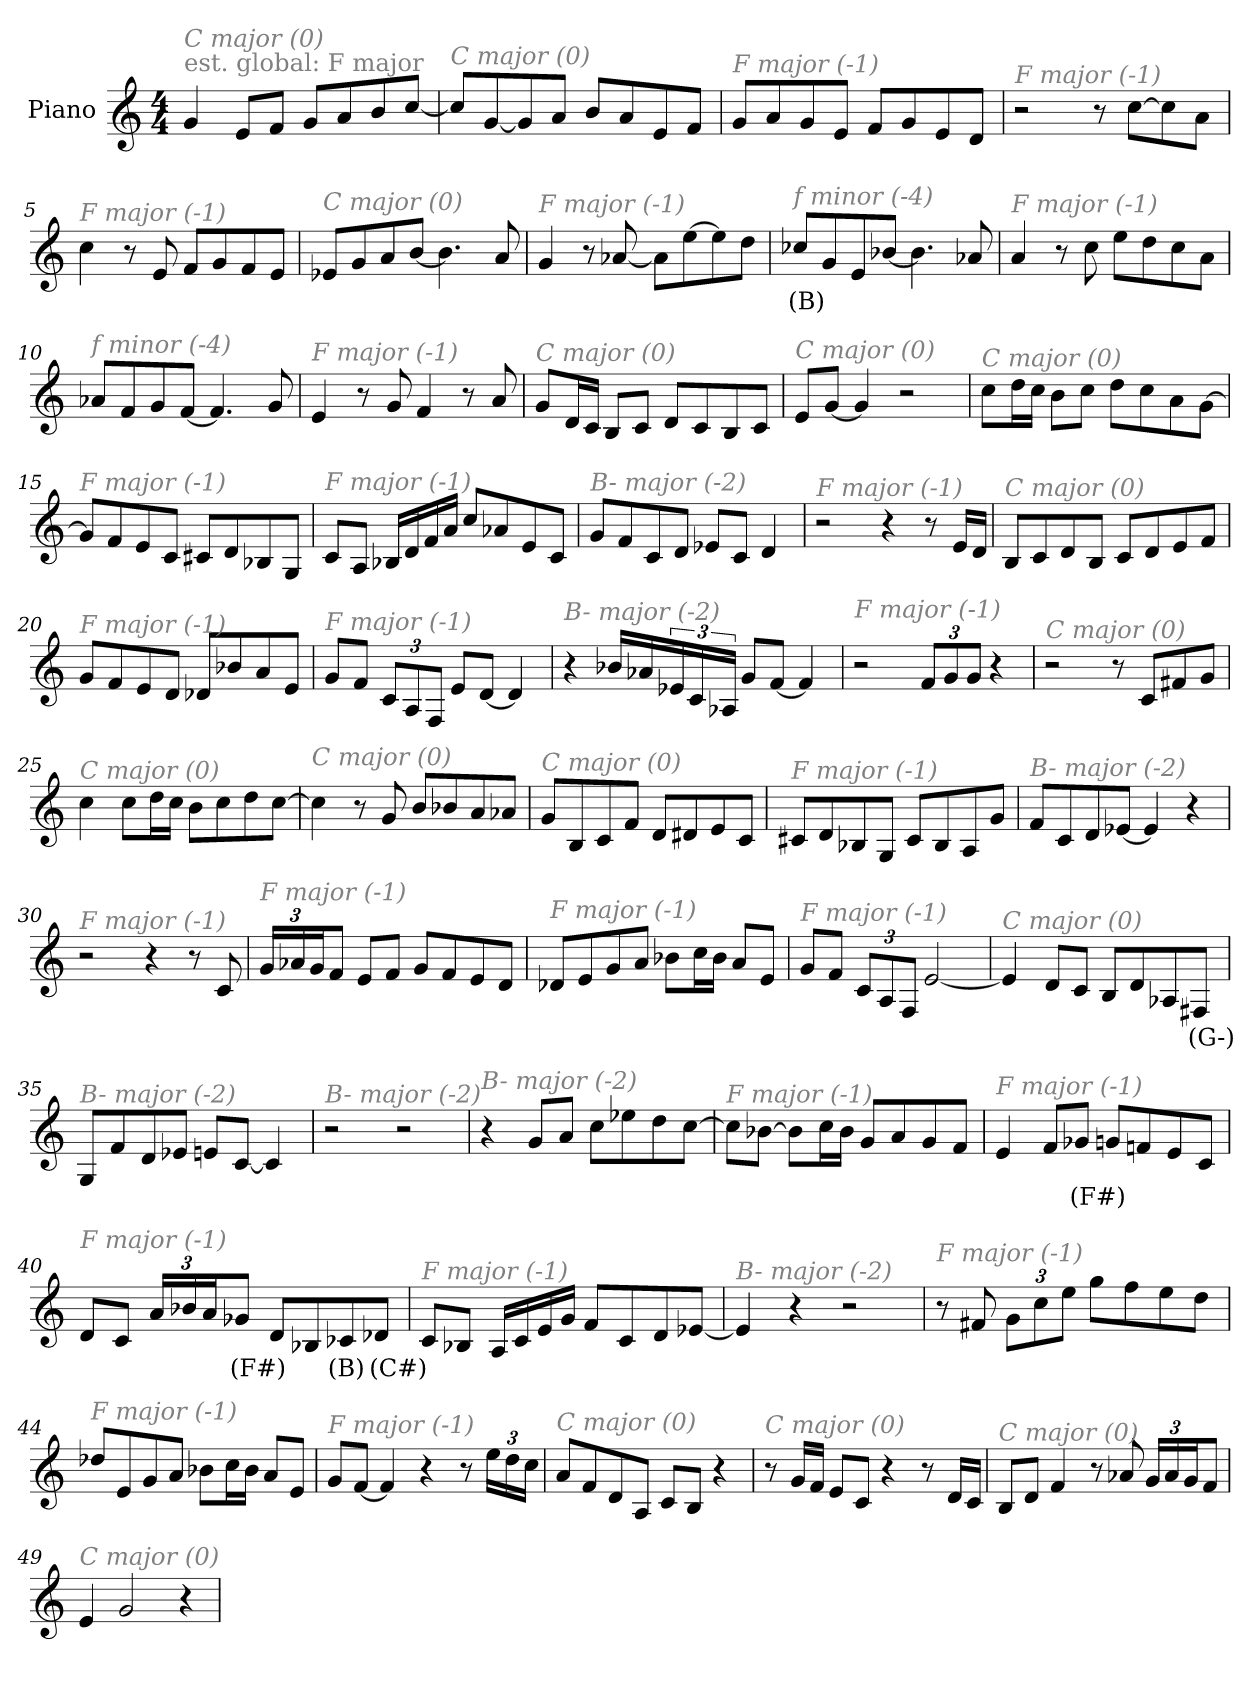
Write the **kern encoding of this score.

**kern	**text
*part1	*part1
*staff1	*staff1
*I"Piano	*
*I'Pno	*
*clefG2	*
*k[]	*
*M4/4	*
*MM200	*
=1	=1
!LO:TX:a:color=#808080:t=est. global&colon; F major	!
!LO:TX:i:color=#808080:t=C major (0)	!
4g/	.
8e/L	.
8f/J	.
8g/L	.
8a/	.
8b/	.
[8cc/J	.
=2	=2
!LO:TX:i:color=#808080:t=C major (0)	!
8cc/L]	.
[8g/	.
8g/]	.
8a/J	.
8b/L	.
8a/	.
8e/	.
8f/J	.
=3	=3
!LO:TX:i:color=#808080:t=F major (-1)	!
8g/L	.
8a/	.
8g/	.
8e/J	.
8f/L	.
8g/	.
8e/	.
8d/J	.
=4	=4
!LO:TX:i:color=#808080:t=F major (-1)	!
2r	.
8r	.
[8cc\L	.
8cc\]	.
8a\J	.
!!LO:LB:g=z
=5	=5
!LO:TX:i:color=#808080:t=F major (-1)	!
4cc\	.
8r	.
8e/	.
8f/L	.
8g/	.
8f/	.
8e/J	.
=6	=6
!LO:TX:i:color=#808080:t=C major (0)	!
8e-X/L	.
8g/	.
8a/	.
[8b/J	.
4.b\]	.
8a/	.
=7	=7
!LO:TX:i:color=#808080:t=F major (-1)	!
4g/	.
8r	.
[8a-X/	.
8a-\L]	.
[8ee\	.
8ee\]	.
8dd\J	.
=8	=8
!LO:TX:i:color=#808080:t=f minor (-4)	!
8cc-Xi/L	(B)
8g/	.
8e/	.
[8b-X/J	.
4.b-\]	.
8a-X/	.
=9	=9
!LO:TX:i:color=#808080:t=F major (-1)	!
4a/	.
8r	.
8cc\	.
8ee\L	.
8dd\	.
8cc\	.
8a\J	.
!!LO:LB:g=z
=10	=10
!LO:TX:i:color=#808080:t=f minor (-4)	!
8a-X/L	.
8f/	.
8g/	.
[8f/J	.
4.f/]	.
8g/	.
=11	=11
!LO:TX:i:color=#808080:t=F major (-1)	!
4e/	.
8r	.
8g/	.
4f/	.
8r	.
8a/	.
=12	=12
!LO:TX:i:color=#808080:t=C major (0)	!
8g/L	.
16d/L	.
16c/JJ	.
8B/L	.
8c/J	.
8d/L	.
8c/	.
8B/	.
8c/J	.
=13	=13
!LO:TX:i:color=#808080:t=C major (0)	!
8e/L	.
[8g/J	.
4g/]	.
2r	.
!!LO:LB:g=z
=14	=14
!LO:TX:i:color=#808080:t=C major (0)	!
8cc\L	.
16dd\L	.
16cc\JJ	.
8b\L	.
8cc\J	.
8dd\L	.
8cc\	.
8a\	.
[8g\J	.
=15	=15
!LO:TX:i:color=#808080:t=F major (-1)	!
8g/L]	.
8f/	.
8e/	.
8c/J	.
8c#X/L	.
8d/	.
8B-X/	.
8G/J	.
=16	=16
!LO:TX:i:color=#808080:t=F major (-1)	!
8c/L	.
8A/J	.
16B-X/LL	.
16d/	.
16f/	.
16a/JJ	.
8cc/L	.
8a-X/	.
8e/	.
8c/J	.
=17	=17
!LO:TX:i:color=#808080:t=B- major (-2)	!
8g/L	.
8f/	.
8c/	.
8d/J	.
8e-X/L	.
8c/J	.
4d/	.
!!LO:LB:g=z
=18	=18
!LO:TX:i:color=#808080:t=F major (-1)	!
2r	.
4r	.
8r	.
16e/LL	.
16d/JJ	.
=19	=19
!LO:TX:i:color=#808080:t=C major (0)	!
8B/L	.
8c/	.
8d/	.
8B/J	.
8c/L	.
8d/	.
8e/	.
8f/J	.
=20	=20
!LO:TX:i:color=#808080:t=F major (-1)	!
8g/L	.
8f/	.
8e/	.
8d/J	.
8d-X/L	.
8b-X/	.
8a/	.
8e/J	.
=21	=21
!LO:TX:i:color=#808080:t=F major (-1)	!
8g/L	.
8f/J	.
*Xbrackettup	*
12c/L	.
12A/	.
12F/J	.
8e/L	.
[8d/J	.
4d/]	.
!!LO:LB:g=z
=22	=22
!LO:TX:i:color=#808080:t=B- major (-2)	!
4r	.
16b-X/LL	.
16a-X/	.
*brackettup	*
24e-X/	.
24c/	.
24A-X/JJ	.
8g/L	.
[8f/J	.
4f/]	.
=23	=23
!LO:TX:i:color=#808080:t=F major (-1)	!
2r	.
*Xbrackettup	*
12f/L	.
12g/	.
12g/J	.
4r	.
=24	=24
!LO:TX:i:color=#808080:t=C major (0)	!
2r	.
8r	.
8c/L	.
8f#X/	.
8g/J	.
=25	=25
!LO:TX:i:color=#808080:t=C major (0)	!
4cc\	.
8cc\L	.
16dd\L	.
16cc\JJ	.
8b\L	.
8cc\	.
8dd\	.
[8cc\J	.
!!LO:LB:g=z
=26	=26
!LO:TX:i:color=#808080:t=C major (0)	!
4cc\]	.
8r	.
8g/	.
8b/L	.
8b-X/	.
8a/	.
8a-X/J	.
=27	=27
!LO:TX:i:color=#808080:t=C major (0)	!
8g/L	.
8B/	.
8c/	.
8f/J	.
8d/L	.
8d#X/	.
8e/	.
8c/J	.
=28	=28
!LO:TX:i:color=#808080:t=F major (-1)	!
8c#X/L	.
8d/	.
8B-X/	.
8G/J	.
8c#/L	.
8B-/	.
8A/	.
8g/J	.
=29	=29
!LO:TX:i:color=#808080:t=B- major (-2)	!
8f/L	.
8c/	.
8d/	.
[8e-X/J	.
4e-/]	.
4r	.
=30	=30
!LO:TX:i:color=#808080:t=F major (-1)	!
2r	.
4r	.
8r	.
8c/	.
!!LO:LB:g=z
=31	=31
!LO:TX:i:color=#808080:t=F major (-1)	!
24g/LL	.
24a-X/	.
24g/J	.
8f/J	.
8e/L	.
8f/J	.
8g/L	.
8f/	.
8e/	.
8d/J	.
=32	=32
!LO:TX:i:color=#808080:t=F major (-1)	!
8d-X/L	.
8e/	.
8g/	.
8a/J	.
8b-X\L	.
16cc\L	.
16b-\JJ	.
8a/L	.
8e/J	.
=33	=33
!LO:TX:i:color=#808080:t=F major (-1)	!
8g/L	.
8f/J	.
12c/L	.
12A/	.
12F/J	.
[2e/	.
=34	=34
!LO:TX:i:color=#808080:t=C major (0)	!
4e/]	.
8d/L	.
8c/J	.
8B/L	.
8d/	.
8A-X/	.
8F#Xi/J	(G-)
!!LO:LB:g=z
=35	=35
!LO:TX:i:color=#808080:t=B- major (-2)	!
8G/L	.
8f/	.
8d/	.
8e-X/J	.
8en/L	.
[8c/J	.
4c/]	.
=36	=36
!LO:TX:i:color=#808080:t=B- major (-2)	!
2r	.
2r	.
=37	=37
!LO:TX:i:color=#808080:t=B- major (-2)	!
4r	.
8g/L	.
8a/J	.
8cc\L	.
8ee-X\	.
8dd\	.
[8cc\J	.
=38	=38
!LO:TX:i:color=#808080:t=F major (-1)	!
8cc\L]	.
[8b-X\J	.
8b-\L]	.
16cc\L	.
16b-\JJ	.
8g/L	.
8a/	.
8g/	.
8f/J	.
!!LO:LB:g=z
=39	=39
!LO:TX:i:color=#808080:t=F major (-1)	!
4e/	.
8f/L	.
8g-Xi/J	(F#)
8g/L	.
8fn/	.
8e/	.
8c/J	.
=40	=40
!LO:TX:i:color=#808080:t=F major (-1)	!
8d/L	.
8c/J	.
24a/LL	.
24b-X/	.
24a/J	.
8g-Xi/J	(F#)
8d/L	.
8B-X/	.
8c-Xj/	(B)
8d-Xi/J	(C#)
=41	=41
!LO:TX:i:color=#808080:t=F major (-1)	!
8c/L	.
8B-X/J	.
16A/LL	.
16c/	.
16e/	.
16g/JJ	.
8f/L	.
8c/	.
8d/	.
[8e-X/J	.
=42	=42
!LO:TX:i:color=#808080:t=B- major (-2)	!
4e-/]	.
4r	.
2r	.
!!LO:PB:g=z
=43	=43
!LO:TX:i:color=#808080:t=F major (-1)	!
8r	.
8f#X/	.
12g\L	.
12cc\	.
12ee\J	.
8gg\L	.
8ff\	.
8ee\	.
8dd\J	.
=44	=44
!LO:TX:i:color=#808080:t=F major (-1)	!
8dd-X/L	.
8e/	.
8g/	.
8a/J	.
8b-X\L	.
16cc\L	.
16b-\JJ	.
8a/L	.
8e/J	.
=45	=45
!LO:TX:i:color=#808080:t=F major (-1)	!
8g/L	.
[8f/J	.
4f/]	.
4r	.
8r	.
24ee\LL	.
24dd\	.
24cc\JJ	.
=46	=46
!LO:TX:i:color=#808080:t=C major (0)	!
8a/L	.
8f/	.
8d/	.
8A/J	.
8c/L	.
8B/J	.
4r	.
!!LO:LB:g=z
=47	=47
!LO:TX:i:color=#808080:t=C major (0)	!
8r	.
16g/LL	.
16f/JJ	.
8e/L	.
8c/J	.
4r	.
8r	.
16d/LL	.
16c/JJ	.
=48	=48
!LO:TX:i:color=#808080:t=C major (0)	!
8B/L	.
8d/J	.
4f/	.
8r	.
8a-X/	.
24g/LL	.
24a-/	.
24g/J	.
8f/J	.
=49	=49
!LO:TX:i:color=#808080:t=C major (0)	!
4e/	.
2g/	.
4r	.
=	=
*-	*-
